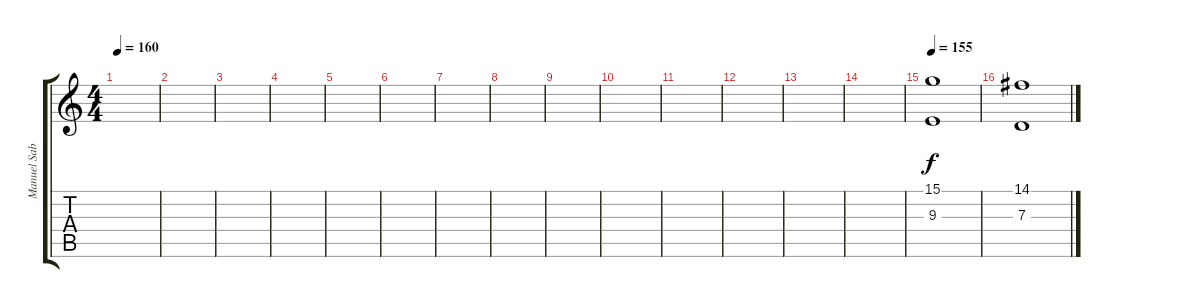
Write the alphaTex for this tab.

\track ("Manuel Sabogal Keyboards" "Manuel Sab") {instrument synthstrings1}
\staff {score tabs}
\tuning (E4 B3 G3 D3 A2 E2) {hide}
\ts (4 4)
\tempo 160
\clef g2
\ks c
|
|
|
|
|
|
|
|
|
|
|
|
|
|
\tempo 155
(15.1 9.3).1{dy f} |
(14.1 7.3).1
